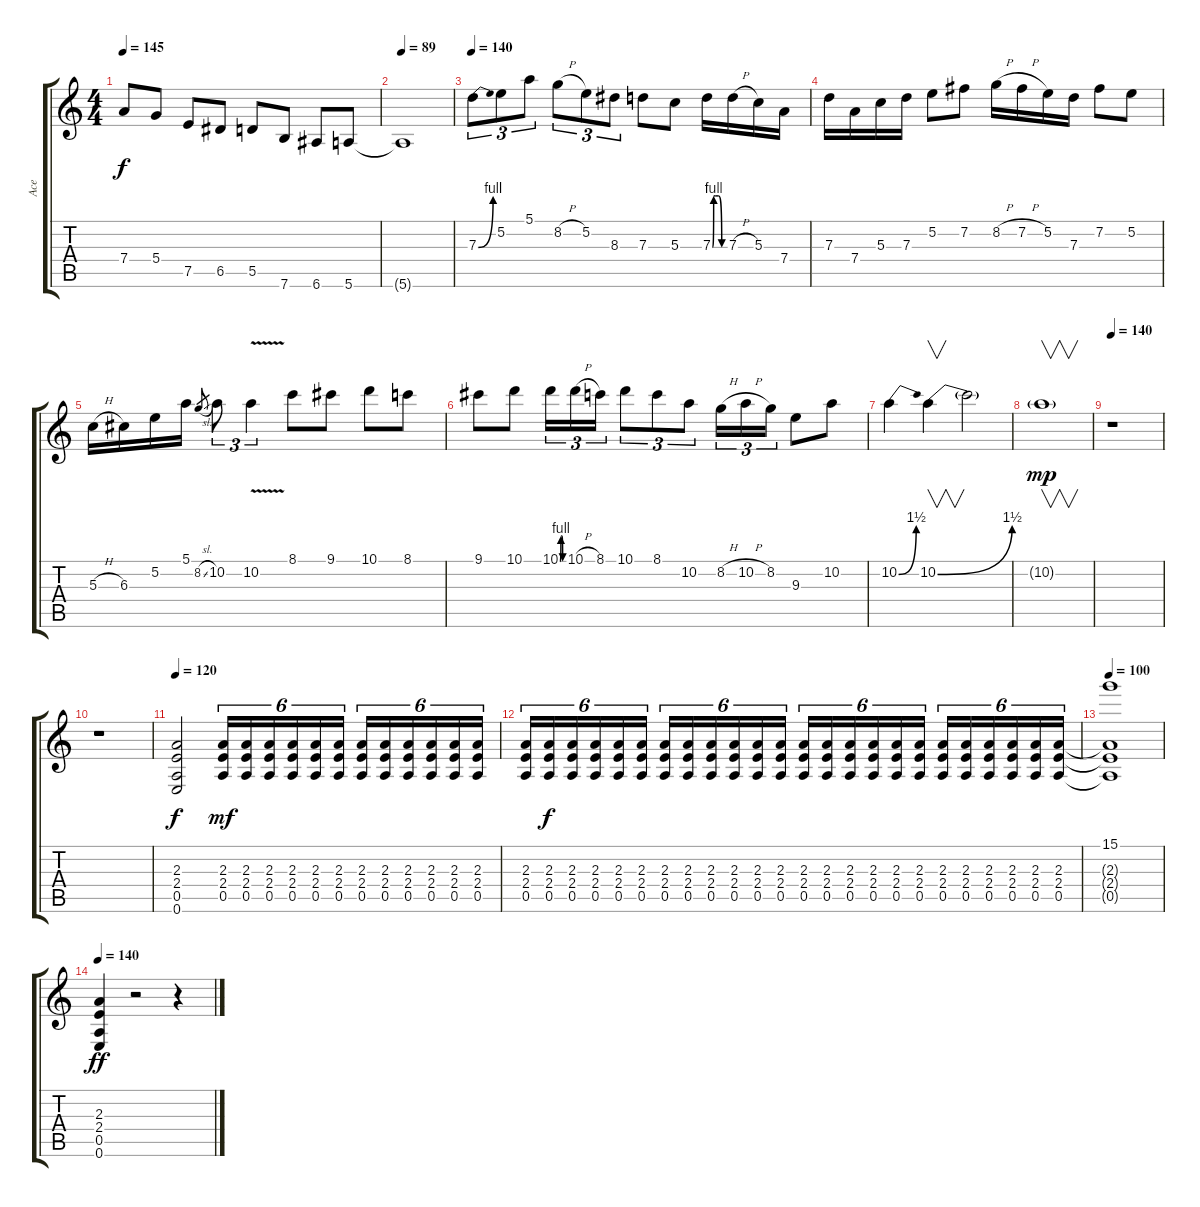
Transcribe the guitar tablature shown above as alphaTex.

\track ("Ace" "Ace") {instrument distortionguitar}
\staff {score tabs}
\tuning (E4 B3 G3 D3 A2 E2) {hide}
\ts (4 4)
\tempo 145
\clef g2
\ks c
7.4.8{dy f} 5.4.8 7.5.8 6.5.8 5.5.8 7.6.8 6.6.8 5.6.8 |
\tempo 89
5.6{t}.1 |
\tempo 140
7.3{be (bend 0 0 60 4)}.8{tu (3 2)} 5.2.8{tu (3 2)} 5.1.8{tu (3 2)} 8.2{h}.8{tu (3 2)} 5.2.8{tu (3 2)} 8.3.8{tu (3 2)} 7.3.8 5.3.8 7.3{be (custom 0 0 5 4 15 4 30 4 45 0 60 0)}.16 7.3{h}.16 5.3.16 7.4.16 |
7.3.16 7.4.16 5.3.16 7.3.16 5.2.8 7.2.8 8.2{h}.16 7.2{h}.16 5.2.16 7.3.16 7.2.8 5.2.8 |
5.3{h}.16 6.3.16 5.2.16 5.1.16 8.2{sl}.8{gr} 10.2.8{tu (3 2)} 10.2{v}.4{tu (3 2)} 8.1.8 9.1.8 10.1.8 8.1.8 |
9.1.8 10.1.8 10.1{be (custom 0 0 15 4 30 4 45 0 60 0)}.16{tu (3 2)} 10.1{h}.16{tu (3 2)} 8.1.16{tu (3 2)} 10.1.8{tu (3 2)} 8.1.8{tu (3 2)} 10.2.8{tu (3 2)} 8.2{h}.16{tu (3 2)} 10.2{h}.16{tu (3 2)} 8.2.16{tu (3 2)} 9.3.8 10.2.8 |
10.2{be (bend 0 0 60 6)}.4 10.2{be (bend 0 0 60 6)}.4{v} 10.2{t}.2 |
10.2{g}.1{v dy mp} |
\tempo 140
r.1 |
r.1 |
\tempo 120
(2.3 2.4 0.5 0.6).2{dy f} (2.3 2.4 0.5).16{tu (6 4) dy mf} (2.3 2.4 0.5).16{tu (6 4)} (2.3 2.4 0.5).16{tu (6 4)} (2.3 2.4 0.5).16{tu (6 4)} (2.3 2.4 0.5).16{tu (6 4)} (2.3 2.4 0.5).16{tu (6 4)} (2.3 2.4 0.5).16{tu (6 4)} (2.3 2.4 0.5).16{tu (6 4)} (2.3 2.4 0.5).16{tu (6 4)} (2.3 2.4 0.5).16{tu (6 4)} (2.3 2.4 0.5).16{tu (6 4)} (2.3 2.4 0.5).16{tu (6 4)} |
(2.3 2.4 0.5).16{tu (6 4)} (2.3 2.4 0.5).16{tu (6 4) dy f} (2.3 2.4 0.5).16{tu (6 4)} (2.3 2.4 0.5).16{tu (6 4)} (2.3 2.4 0.5).16{tu (6 4)} (2.3 2.4 0.5).16{tu (6 4)} (2.3 2.4 0.5).16{tu (6 4)} (2.3 2.4 0.5).16{tu (6 4)} (2.3 2.4 0.5).16{tu (6 4)} (2.3 2.4 0.5).16{tu (6 4)} (2.3 2.4 0.5).16{tu (6 4)} (2.3 2.4 0.5).16{tu (6 4)} (2.3 2.4 0.5).16{tu (6 4)} (2.3 2.4 0.5).16{tu (6 4)} (2.3 2.4 0.5).16{tu (6 4)} (2.3 2.4 0.5).16{tu (6 4)} (2.3 2.4 0.5).16{tu (6 4)} (2.3 2.4 0.5).16{tu (6 4)} (2.3 2.4 0.5).16{tu (6 4)} (2.3 2.4 0.5).16{tu (6 4)} (2.3 2.4 0.5).16{tu (6 4)} (2.3 2.4 0.5).16{tu (6 4)} (2.3 2.4 0.5).16{tu (6 4)} (2.3 2.4 0.5).16{tu (6 4)} |
\tempo 100
(15.1 2.3{t} 2.4{t} 0.5{t}).1{instrument guitarharmonics} |
\tempo 140
(2.3 2.4 0.5 0.6).4{dy ff} r.2 r.4
